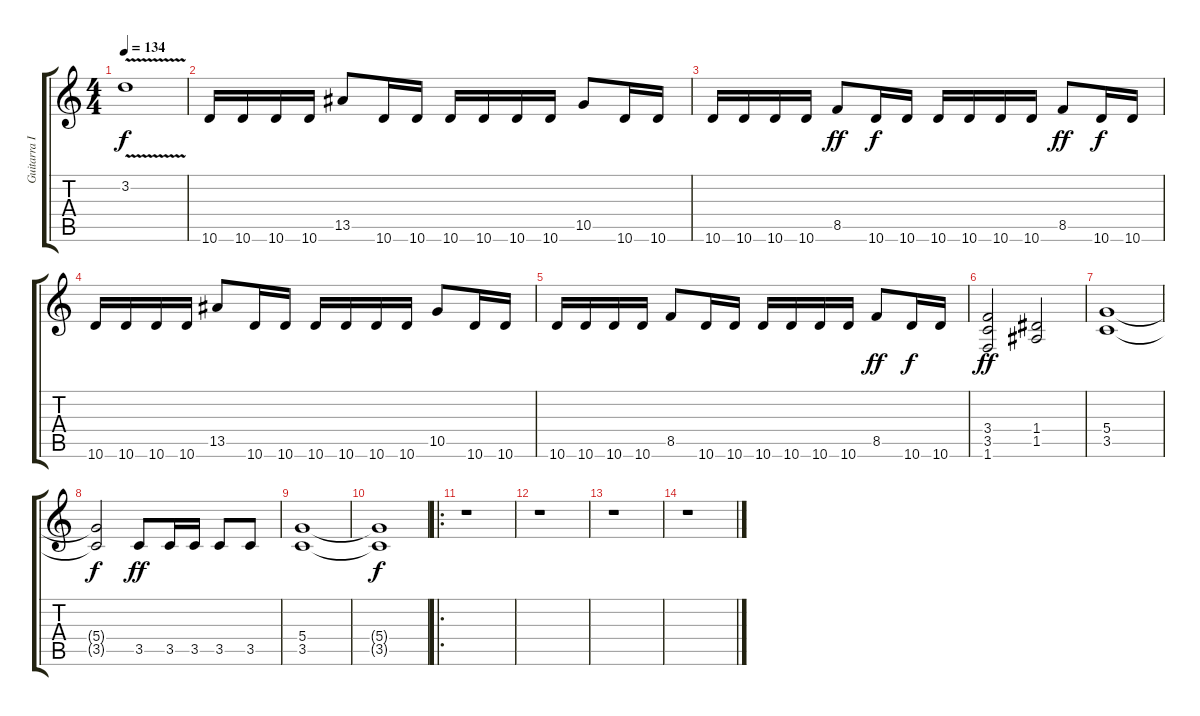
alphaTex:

\track ("Guitarra II" "Guitarra I") {instrument distortionguitar}
\staff {score tabs}
\tuning (E4 B3 G3 D3 A2 E2) {hide}
\ts (4 4)
\tempo 134
\clef g2
\ks c
3.2{v}.1{dy f} |
10.6.16 10.6.16 10.6.16 10.6.16 13.5.8 10.6.16 10.6.16 10.6.16 10.6.16 10.6.16 10.6.16 10.5.8 10.6.16 10.6.16 |
10.6.16 10.6.16 10.6.16 10.6.16 8.5.8{dy ff} 10.6.16{dy f} 10.6.16 10.6.16 10.6.16 10.6.16 10.6.16 8.5.8{dy ff} 10.6.16{dy f} 10.6.16 |
10.6.16 10.6.16 10.6.16 10.6.16 13.5.8 10.6.16 10.6.16 10.6.16 10.6.16 10.6.16 10.6.16 10.5.8 10.6.16 10.6.16 |
10.6.16 10.6.16 10.6.16 10.6.16 8.5.8 10.6.16 10.6.16 10.6.16 10.6.16 10.6.16 10.6.16 8.5.8{dy ff} 10.6.16{dy f} 10.6.16 |
(3.4 3.5 1.6).2{dy ff} (1.4 1.5).2 |
(5.4 3.5).1 |
(5.4{t} 3.5{t}).2{dy f} 3.5.8{dy ff} 3.5.16 3.5.16 3.5.8 3.5.8 |
(5.4 3.5).1 |
(5.4{t} 3.5{t}).1{dy f} |
\ro
r.1 |
r.1 |
r.1 |
r.1
